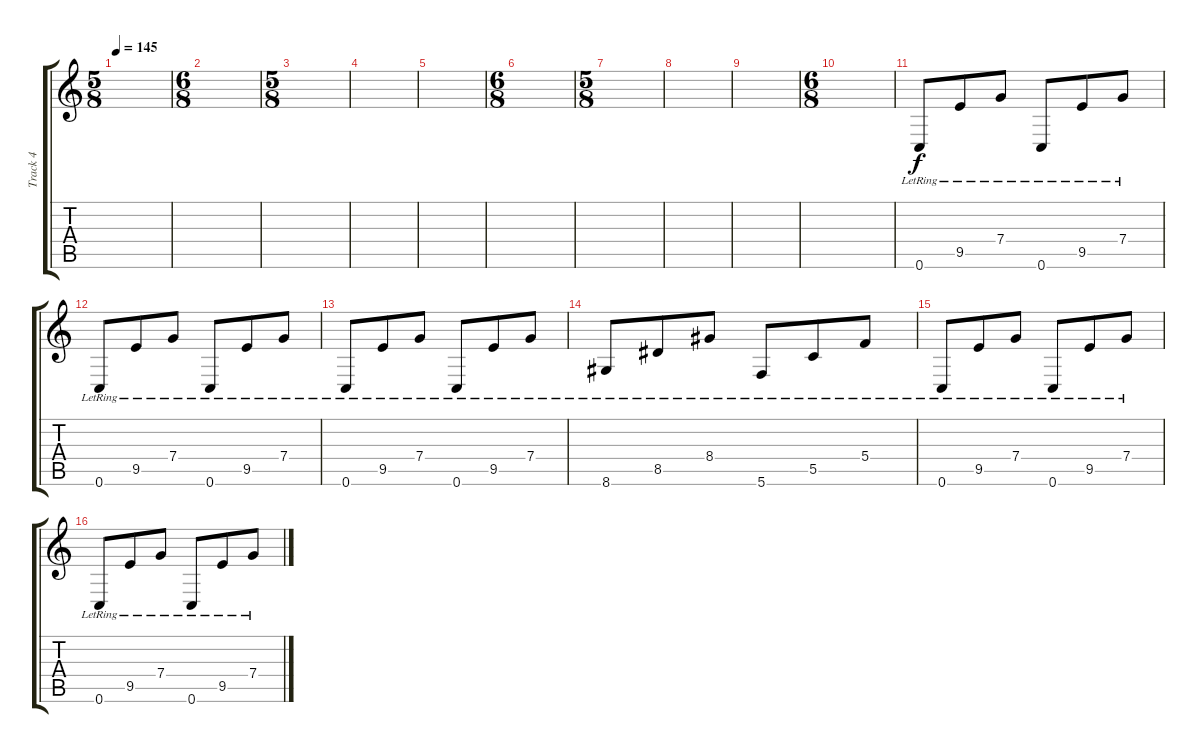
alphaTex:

\track ("Track 4" "Track 4") {instrument acousticguitarsteel}
\staff {score tabs}
\tuning (D4 A3 F3 C3 G2 C2) {hide}
\ts (5 8)
\tempo 145
\clef g2
\ks c
|
\ts (6 8)
|
\ts (5 8)
|
|
|
\ts (6 8)
|
\ts (5 8)
|
|
|
\ts (6 8)
|
0.6{lr}.8 9.5{lr}.8 7.4{lr}.8 0.6{lr}.8 9.5{lr}.8 7.4{lr}.8 |
0.6{lr}.8 9.5{lr}.8 7.4{lr}.8 0.6{lr}.8 9.5{lr}.8 7.4{lr}.8 |
0.6{lr}.8 9.5{lr}.8 7.4{lr}.8 0.6{lr}.8 9.5{lr}.8 7.4{lr}.8 |
8.6{lr}.8 8.5{lr}.8 8.4{lr}.8 5.6{lr}.8 5.5{lr}.8 5.4{lr}.8 |
0.6{lr}.8 9.5{lr}.8 7.4{lr}.8 0.6{lr}.8 9.5{lr}.8 7.4{lr}.8 |
0.6{lr}.8 9.5{lr}.8 7.4{lr}.8 0.6{lr}.8 9.5{lr}.8 7.4{lr}.8
